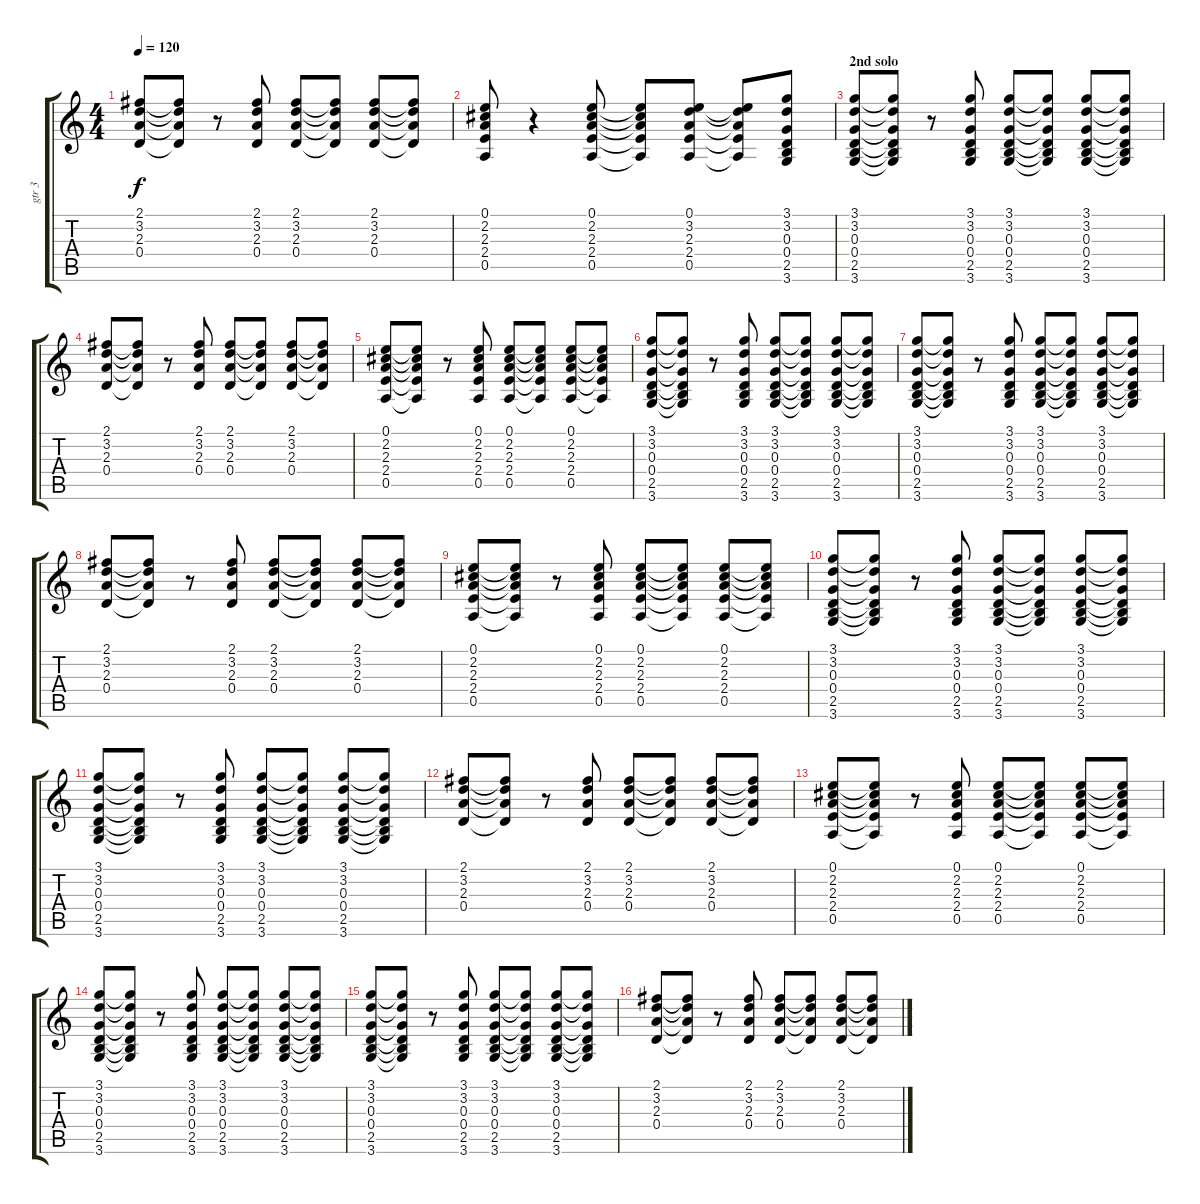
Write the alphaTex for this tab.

\track ("gtr 3" "gtr 3") {instrument acousticguitarsteel}
\staff {score tabs}
\tuning (E4 B3 G3 D3 A2 E2) {hide}
\ts (4 4)
\tempo 120
\clef g2
\ks c
(2.1 3.2 2.3 0.4).8{dy f} (2.1{t} 3.2{t} 2.3{t} 0.4{t}).8 r.8 (2.1 3.2 2.3 0.4).8 (2.1 3.2 2.3 0.4).8 (2.1{t} 3.2{t} 2.3{t} 0.4{t}).8 (2.1 3.2 2.3 0.4).8 (2.1{t} 3.2{t} 2.3{t} 0.4{t}).8 |
(0.1 2.2 2.3 2.4 0.5).8 r.4 (0.1 2.2 2.3 2.4 0.5).8 (0.1{t} 2.2{t} 2.3{t} 2.4{t} 0.5{t}).8 (0.1 3.2 2.3 2.4 0.5).8 (0.1{t} 3.2{t} 2.3{t} 2.4{t} 0.5{t}).8 (3.1 3.2 0.3 0.4 2.5 3.6).8 |
\section ("" "2nd solo")
(3.1 3.2 0.3 0.4 2.5 3.6).8 (3.1{t} 3.2{t} 0.3{t} 0.4{t} 2.5{t} 3.6{t}).8 r.8 (3.1 3.2 0.3 0.4 2.5 3.6).8 (3.1 3.2 0.3 0.4 2.5 3.6).8 (3.1{t} 3.2{t} 0.3{t} 0.4{t} 2.5{t} 3.6{t}).8 (3.1 3.2 0.3 0.4 2.5 3.6).8 (3.1{t} 3.2{t} 0.3{t} 0.4{t} 2.5{t} 3.6{t}).8 |
(2.1 3.2 2.3 0.4).8 (2.1{t} 3.2{t} 2.3{t} 0.4{t}).8 r.8 (2.1 3.2 2.3 0.4).8 (2.1 3.2 2.3 0.4).8 (2.1{t} 3.2{t} 2.3{t} 0.4{t}).8 (2.1 3.2 2.3 0.4).8 (2.1{t} 3.2{t} 2.3{t} 0.4{t}).8 |
(0.1 2.2 2.3 2.4 0.5).8 (0.1{t} 2.2{t} 2.3{t} 2.4{t} 0.5{t}).8 r.8 (0.1 2.2 2.3 2.4 0.5).8 (0.1 2.2 2.3 2.4 0.5).8 (0.1{t} 2.2{t} 2.3{t} 2.4{t} 0.5{t}).8 (0.1 2.2 2.3 2.4 0.5).8 (0.1{t} 2.2{t} 2.3{t} 2.4{t} 0.5{t}).8 |
(3.1 3.2 0.3 0.4 2.5 3.6).8 (3.1{t} 3.2{t} 0.3{t} 0.4{t} 2.5{t} 3.6{t}).8 r.8 (3.1 3.2 0.3 0.4 2.5 3.6).8 (3.1 3.2 0.3 0.4 2.5 3.6).8 (3.1{t} 3.2{t} 0.3{t} 0.4{t} 2.5{t} 3.6{t}).8 (3.1 3.2 0.3 0.4 2.5 3.6).8 (3.1{t} 3.2{t} 0.3{t} 0.4{t} 2.5{t} 3.6{t}).8 |
(3.1 3.2 0.3 0.4 2.5 3.6).8 (3.1{t} 3.2{t} 0.3{t} 0.4{t} 2.5{t} 3.6{t}).8 r.8 (3.1 3.2 0.3 0.4 2.5 3.6).8 (3.1 3.2 0.3 0.4 2.5 3.6).8 (3.1{t} 3.2{t} 0.3{t} 0.4{t} 2.5{t} 3.6{t}).8 (3.1 3.2 0.3 0.4 2.5 3.6).8 (3.1{t} 3.2{t} 0.3{t} 0.4{t} 2.5{t} 3.6{t}).8 |
(2.1 3.2 2.3 0.4).8 (2.1{t} 3.2{t} 2.3{t} 0.4{t}).8 r.8 (2.1 3.2 2.3 0.4).8 (2.1 3.2 2.3 0.4).8 (2.1{t} 3.2{t} 2.3{t} 0.4{t}).8 (2.1 3.2 2.3 0.4).8 (2.1{t} 3.2{t} 2.3{t} 0.4{t}).8 |
(0.1 2.2 2.3 2.4 0.5).8 (0.1{t} 2.2{t} 2.3{t} 2.4{t} 0.5{t}).8 r.8 (0.1 2.2 2.3 2.4 0.5).8 (0.1 2.2 2.3 2.4 0.5).8 (0.1{t} 2.2{t} 2.3{t} 2.4{t} 0.5{t}).8 (0.1 2.2 2.3 2.4 0.5).8 (0.1{t} 2.2{t} 2.3{t} 2.4{t} 0.5{t}).8 |
(3.1 3.2 0.3 0.4 2.5 3.6).8 (3.1{t} 3.2{t} 0.3{t} 0.4{t} 2.5{t} 3.6{t}).8 r.8 (3.1 3.2 0.3 0.4 2.5 3.6).8 (3.1 3.2 0.3 0.4 2.5 3.6).8 (3.1{t} 3.2{t} 0.3{t} 0.4{t} 2.5{t} 3.6{t}).8 (3.1 3.2 0.3 0.4 2.5 3.6).8 (3.1{t} 3.2{t} 0.3{t} 0.4{t} 2.5{t} 3.6{t}).8 |
(3.1 3.2 0.3 0.4 2.5 3.6).8 (3.1{t} 3.2{t} 0.3{t} 0.4{t} 2.5{t} 3.6{t}).8 r.8 (3.1 3.2 0.3 0.4 2.5 3.6).8 (3.1 3.2 0.3 0.4 2.5 3.6).8 (3.1{t} 3.2{t} 0.3{t} 0.4{t} 2.5{t} 3.6{t}).8 (3.1 3.2 0.3 0.4 2.5 3.6).8 (3.1{t} 3.2{t} 0.3{t} 0.4{t} 2.5{t} 3.6{t}).8 |
(2.1 3.2 2.3 0.4).8 (2.1{t} 3.2{t} 2.3{t} 0.4{t}).8 r.8 (2.1 3.2 2.3 0.4).8 (2.1 3.2 2.3 0.4).8 (2.1{t} 3.2{t} 2.3{t} 0.4{t}).8 (2.1 3.2 2.3 0.4).8 (2.1{t} 3.2{t} 2.3{t} 0.4{t}).8 |
(0.1 2.2 2.3 2.4 0.5).8 (0.1{t} 2.2{t} 2.3{t} 2.4{t} 0.5{t}).8 r.8 (0.1 2.2 2.3 2.4 0.5).8 (0.1 2.2 2.3 2.4 0.5).8 (0.1{t} 2.2{t} 2.3{t} 2.4{t} 0.5{t}).8 (0.1 2.2 2.3 2.4 0.5).8 (0.1{t} 2.2{t} 2.3{t} 2.4{t} 0.5{t}).8 |
(3.1 3.2 0.3 0.4 2.5 3.6).8 (3.1{t} 3.2{t} 0.3{t} 0.4{t} 2.5{t} 3.6{t}).8 r.8 (3.1 3.2 0.3 0.4 2.5 3.6).8 (3.1 3.2 0.3 0.4 2.5 3.6).8 (3.1{t} 3.2{t} 0.3{t} 0.4{t} 2.5{t} 3.6{t}).8 (3.1 3.2 0.3 0.4 2.5 3.6).8 (3.1{t} 3.2{t} 0.3{t} 0.4{t} 2.5{t} 3.6{t}).8 |
(3.1 3.2 0.3 0.4 2.5 3.6).8 (3.1{t} 3.2{t} 0.3{t} 0.4{t} 2.5{t} 3.6{t}).8 r.8 (3.1 3.2 0.3 0.4 2.5 3.6).8 (3.1 3.2 0.3 0.4 2.5 3.6).8 (3.1{t} 3.2{t} 0.3{t} 0.4{t} 2.5{t} 3.6{t}).8 (3.1 3.2 0.3 0.4 2.5 3.6).8 (3.1{t} 3.2{t} 0.3{t} 0.4{t} 2.5{t} 3.6{t}).8 |
(2.1 3.2 2.3 0.4).8 (2.1{t} 3.2{t} 2.3{t} 0.4{t}).8 r.8 (2.1 3.2 2.3 0.4).8 (2.1 3.2 2.3 0.4).8 (2.1{t} 3.2{t} 2.3{t} 0.4{t}).8 (2.1 3.2 2.3 0.4).8 (2.1{t} 3.2{t} 2.3{t} 0.4{t}).8
